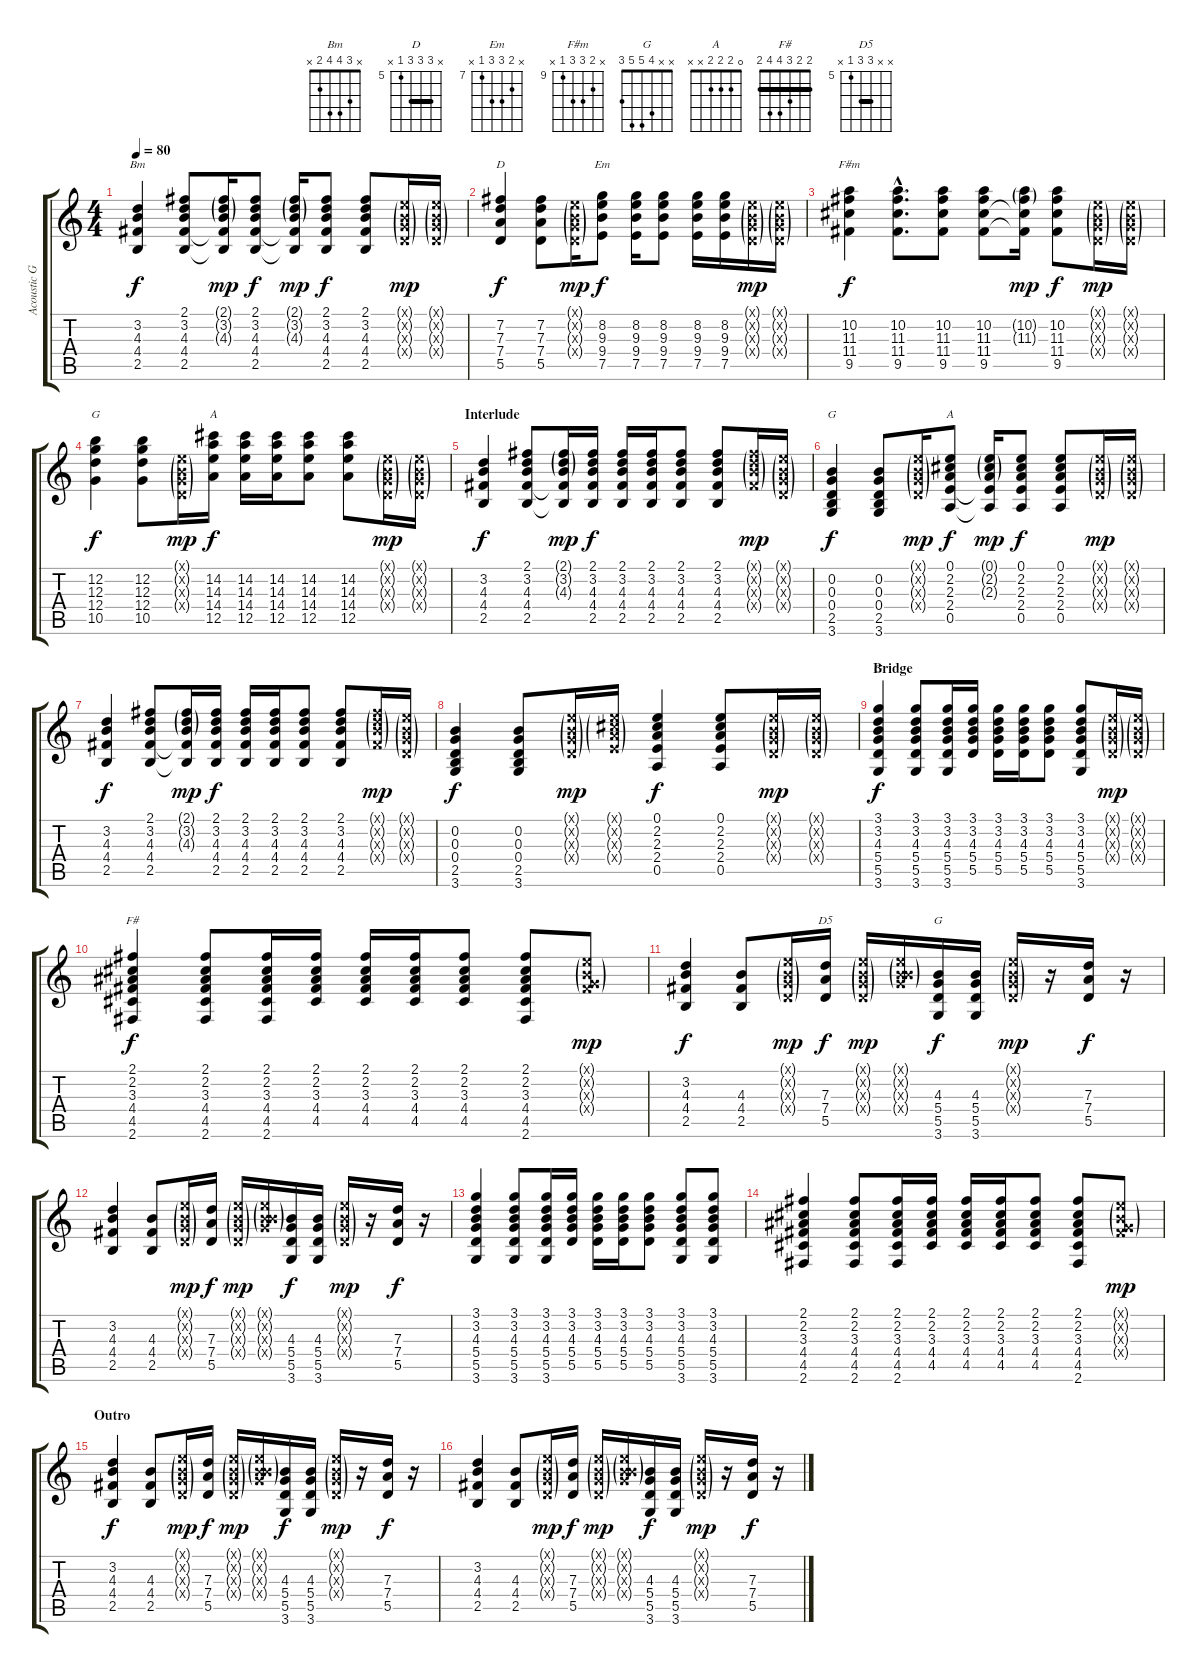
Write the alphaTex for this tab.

\track ("Acoustic Guitar" "Acoustic G") {instrument acousticguitarsteel}
\staff {score tabs}
\tuning (E4 B3 G3 D3 A2 E2) {hide}
\chord ("Bm" x 3 4 4 2 x)
\chord ("D" x 7 7 7 5 x) {firstfret 5 barre 7}
\chord ("Em" x 8 9 9 7 x) {firstfret 7}
\chord ("F#m" x 10 11 11 9 x) {firstfret 9}
\chord ("G" x 12 12 12 10 x) {firstfret 10 barre 12}
\chord ("A" x 14 14 14 12 x) {firstfret 12 barre 14}
\chord ("G" x 0 0 0 2 3)
\chord ("A" 0 2 2 2 x x)
\chord ("G" 3 3 4 5 5 3) {barre 3}
\chord ("F#" 2 2 3 4 4 2) {barre 2}
\chord ("D5" x x 7 7 5 x) {firstfret 5 barre 7}
\chord ("G" x x 4 5 5 3)
\ts (4 4)
\tempo 80
\clef g2
\ks c
(3.2 4.3 4.4 2.5).4{ch "Bm" dy f} (2.1 3.2 4.3 4.4 2.5).8 (2.1{g} 3.2{g} 4.3{g} 4.4{t} 2.5{t}).16{dy mp} (2.1 3.2 4.3 4.4 2.5).8{dy f} (2.1{g} 3.2{g} 4.3{g} 4.4{t} 2.5{t}).16{dy mp} (2.1 3.2 4.3 4.4 2.5).8{dy f} (2.1 3.2 4.3 4.4 2.5).8 (0.1{g x} 0.2{g x} 0.3{g x} 0.4{g x}).16{dy mp} (0.1{g x} 0.2{g x} 0.3{g x} 0.4{g x}).16 |
(7.2 7.3 7.4 5.5).4{ch "D" dy f} (7.2 7.3 7.4 5.5).8 (0.1{g x} 0.2{g x} 0.3{g x} 0.4{g x}).16{dy mp} (8.2 9.3 9.4 7.5).8{ch "Em" dy f} (8.2 9.3 9.4 7.5).16 (8.2 9.3 9.4 7.5).8 (8.2 9.3 9.4 7.5).16 (8.2 9.3 9.4 7.5).16 (0.1{g x} 0.2{g x} 0.3{g x} 0.4{g x}).16{dy mp} (0.1{g x} 0.2{g x} 0.3{g x} 0.4{g x}).16 |
(10.2 11.3 11.4 9.5).4{ch "F#m" dy f} (10.2{hac} 11.3{hac} 11.4{hac} 9.5{hac}).8{d} (10.2 11.3 11.4 9.5).8 (10.2 11.3 11.4 9.5).8 (10.2{g} 11.3{g} 11.4{t} 9.5{t}).16{dy mp} (10.2 11.3 11.4 9.5).8{dy f} (0.1{g x} 0.2{g x} 0.3{g x} 0.4{g x}).16{dy mp} (0.1{g x} 0.2{g x} 0.3{g x} 0.4{g x}).16 |
(12.2 12.3 12.4 10.5).4{ch "G" dy f} (12.2 12.3 12.4 10.5).8 (0.1{g x} 0.2{g x} 0.3{g x} 0.4{g x}).16{dy mp} (14.2 14.3 14.4 12.5).16{ch "A" dy f} (14.2 14.3 14.4 12.5).16 (14.2 14.3 14.4 12.5).16 (14.2 14.3 14.4 12.5).8 (14.2 14.3 14.4 12.5).8 (0.1{g x} 0.2{g x} 0.3{g x} 0.4{g x}).16{dy mp} (0.1{g x} 0.2{g x} 0.3{g x} 0.4{g x}).16 |
\section ("" "Interlude")
(3.2 4.3 4.4 2.5).4{dy f} (2.1 3.2 4.3 4.4 2.5).8 (2.1{g} 3.2{g} 4.3{g} 4.4{t} 2.5{t}).16{dy mp} (2.1 3.2 4.3 4.4 2.5).16{dy f} (2.1 3.2 4.3 4.4 2.5).16 (2.1 3.2 4.3 4.4 2.5).16 (2.1 3.2 4.3 4.4 2.5).8 (2.1 3.2 4.3 4.4 2.5).8 (2.1{g x} 3.2{g x} 4.3{g x} 4.4{g x}).16{dy mp} (0.1{g x} 0.2{g x} 0.3{g x} 0.4{g x}).16 |
(0.2 0.3 0.4 2.5 3.6).4{ch "G" dy f} (0.2 0.3 0.4 2.5 3.6).8 (0.1{g x} 0.2{g x} 0.3{g x} 0.4{g x}).16{dy mp} (0.1 2.2 2.3 2.4 0.5).8{ch "A" dy f} (0.1{g} 2.2{g} 2.3{g} 2.4{t} 0.5{t}).16{dy mp} (0.1 2.2 2.3 2.4 0.5).8{dy f} (0.1 2.2 2.3 2.4 0.5).8 (0.1{g x} 0.2{g x} 0.3{g x} 0.4{g x}).16{dy mp} (0.1{g x} 0.2{g x} 0.3{g x} 0.4{g x}).16 |
(3.2 4.3 4.4 2.5).4{dy f} (2.1 3.2 4.3 4.4 2.5).8 (2.1{g} 3.2{g} 4.3{g} 4.4{t} 2.5{t}).16{dy mp} (2.1 3.2 4.3 4.4 2.5).16{dy f} (2.1 3.2 4.3 4.4 2.5).16 (2.1 3.2 4.3 4.4 2.5).16 (2.1 3.2 4.3 4.4 2.5).8 (2.1 3.2 4.3 4.4 2.5).8 (2.1{g x} 3.2{g x} 4.3{g x} 4.4{g x}).16{dy mp} (0.1{g x} 0.2{g x} 0.3{g x} 0.4{g x}).16 |
(0.2 0.3 0.4 2.5 3.6).4{dy f} (0.2 0.3 0.4 2.5 3.6).8 (0.1{g x} 0.2{g x} 0.3{g x} 0.4{g x}).16{dy mp} (0.1{g x} 2.2{g x} 2.3{g x} 2.4{g x}).16 (0.1 2.2 2.3 2.4 0.5).4{dy f} (0.1 2.2 2.3 2.4 0.5).8 (0.1{g x} 0.2{g x} 0.3{g x} 0.4{g x}).16{dy mp} (0.1{g x} 0.2{g x} 0.3{g x} 0.4{g x}).16 |
\section ("" "Bridge")
(3.1 3.2 4.3 5.4 5.5 3.6).4{ch "G" dy f} (3.1 3.2 4.3 5.4 5.5 3.6).8 (3.1 3.2 4.3 5.4 5.5 3.6).16 (3.1 3.2 4.3 5.4 5.5).16 (3.1 3.2 4.3 5.4 5.5).16 (3.1 3.2 4.3 5.4 5.5).16 (3.1 3.2 4.3 5.4 5.5).8 (3.1 3.2 4.3 5.4 5.5 3.6).8 (0.1{g x} 0.2{g x} 0.3{g x} 0.4{g x}).16{dy mp} (0.1{g x} 0.2{g x} 0.3{g x} 0.4{g x}).16 |
(2.1 2.2 3.3 4.4 4.5 2.6).4{ch "F#" dy f} (2.1 2.2 3.3 4.4 4.5 2.6).8 (2.1 2.2 3.3 4.4 4.5 2.6).16 (2.1 2.2 3.3 4.4 4.5).16 (2.1 2.2 3.3 4.4 4.5).16 (2.1 2.2 3.3 4.4 4.5).16 (2.1 2.2 3.3 4.4 4.5).8 (2.1 2.2 3.3 4.4 4.5 2.6).8 (0.1{g x} 0.2{g x} 0.3{g x} 4.4{g x}).8{dy mp} |
(3.2 4.3 4.4 2.5).4{dy f} (4.3 4.4 2.5).8 (0.1{g x} 0.2{g x} 0.3{g x} 0.4{g x}).16{dy mp} (7.3 7.4 5.5).16{ch "D5" dy f} (0.1{g x} 0.2{g x} 0.3{g x} 0.4{g x}).16{dy mp} (0.1{g x} 0.2{g x} 4.3{g x} 5.4{g x}).16 (4.3 5.4 5.5 3.6).16{ch "G" dy f} (4.3 5.4 5.5 3.6).16 (0.1{g x} 0.2{g x} 0.3{g x} 0.4{g x}).16{dy mp} r.16 (7.3 7.4 5.5).16{dy f} r.16 |
(3.2 4.3 4.4 2.5).4 (4.3 4.4 2.5).8 (0.1{g x} 0.2{g x} 0.3{g x} 0.4{g x}).16{dy mp} (7.3 7.4 5.5).16{dy f} (0.1{g x} 0.2{g x} 0.3{g x} 0.4{g x}).16{dy mp} (0.1{g x} 0.2{g x} 4.3{g x} 5.4{g x}).16 (4.3 5.4 5.5 3.6).16{dy f} (4.3 5.4 5.5 3.6).16 (0.1{g x} 0.2{g x} 0.3{g x} 0.4{g x}).16{dy mp} r.16 (7.3 7.4 5.5).16{dy f} r.16 |
(3.1 3.2 4.3 5.4 5.5 3.6).4 (3.1 3.2 4.3 5.4 5.5 3.6).8 (3.1 3.2 4.3 5.4 5.5 3.6).16 (3.1 3.2 4.3 5.4 5.5).16 (3.1 3.2 4.3 5.4 5.5).16 (3.1 3.2 4.3 5.4 5.5).16 (3.1 3.2 4.3 5.4 5.5).8 (3.1 3.2 4.3 5.4 5.5 3.6).8 (3.1 3.2 4.3 5.4 5.5 3.6).8 |
(2.1 2.2 3.3 4.4 4.5 2.6).4 (2.1 2.2 3.3 4.4 4.5 2.6).8 (2.1 2.2 3.3 4.4 4.5 2.6).16 (2.1 2.2 3.3 4.4 4.5).16 (2.1 2.2 3.3 4.4 4.5).16 (2.1 2.2 3.3 4.4 4.5).16 (2.1 2.2 3.3 4.4 4.5).8 (2.1 2.2 3.3 4.4 4.5 2.6).8 (0.1{g x} 0.2{g x} 0.3{g x} 4.4{g x}).8{dy mp} |
\section ("" "Outro")
(3.2 4.3 4.4 2.5).4{dy f} (4.3 4.4 2.5).8 (0.1{g x} 0.2{g x} 0.3{g x} 0.4{g x}).16{dy mp} (7.3 7.4 5.5).16{dy f} (0.1{g x} 0.2{g x} 0.3{g x} 0.4{g x}).16{dy mp} (0.1{g x} 0.2{g x} 4.3{g x} 5.4{g x}).16 (4.3 5.4 5.5 3.6).16{dy f} (4.3 5.4 5.5 3.6).16 (0.1{g x} 0.2{g x} 0.3{g x} 0.4{g x}).16{dy mp} r.16 (7.3 7.4 5.5).16{dy f} r.16 |
(3.2 4.3 4.4 2.5).4 (4.3 4.4 2.5).8 (0.1{g x} 0.2{g x} 0.3{g x} 0.4{g x}).16{dy mp} (7.3 7.4 5.5).16{dy f} (0.1{g x} 0.2{g x} 0.3{g x} 0.4{g x}).16{dy mp} (0.1{g x} 0.2{g x} 4.3{g x} 5.4{g x}).16 (4.3 5.4 5.5 3.6).16{dy f} (4.3 5.4 5.5 3.6).16 (0.1{g x} 0.2{g x} 0.3{g x} 0.4{g x}).16{dy mp} r.16 (7.3 7.4 5.5).16{dy f} r.16
